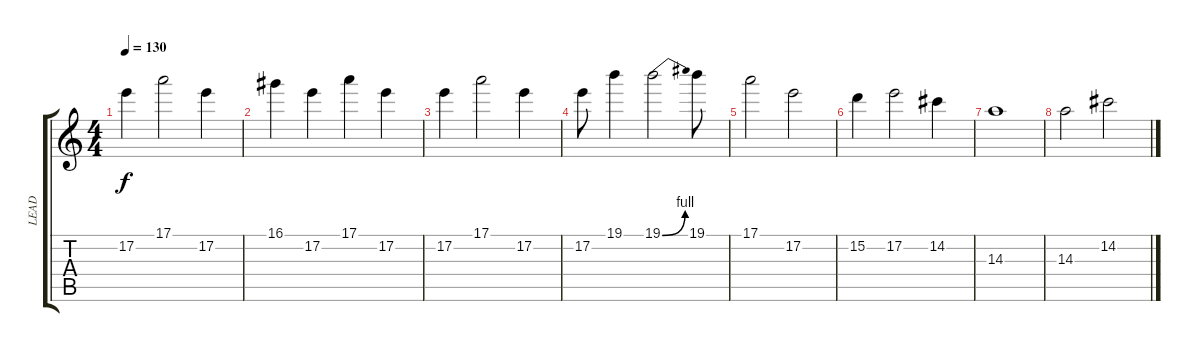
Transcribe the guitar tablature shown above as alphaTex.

\track ("LEAD" "LEAD") {instrument overdrivenguitar}
\staff {score tabs}
\tuning (E4 B3 G3 D3 A2 E2) {hide}
\ts (4 4)
\tempo 130
\clef g2
\ks c
17.2.4{dy f} 17.1.2 17.2.4 |
16.1.4 17.2.4 17.1.4 17.2.4 |
17.2.4 17.1.2 17.2.4 |
17.2.8 19.1.4 19.1{be (bend 0 0 60 4)}.2 19.1.8 |
17.1.2 17.2.2 |
15.2.4 17.2.2 14.2.4 |
14.3.1 |
14.3.2 14.2.2
